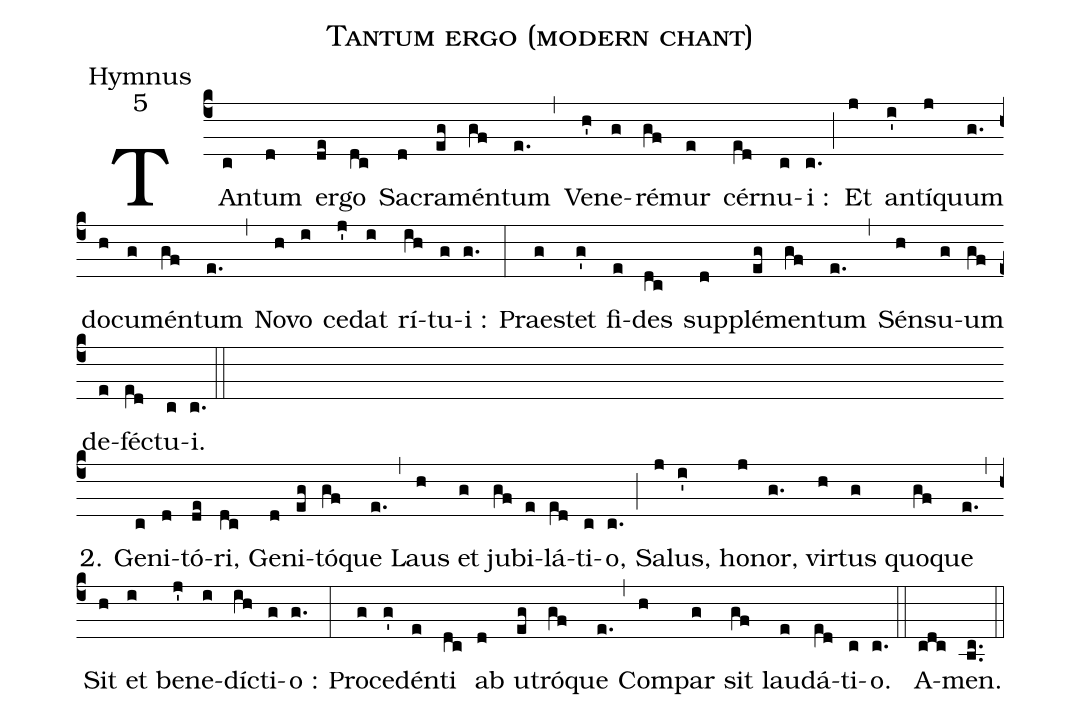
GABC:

name:Tantum ergo (modern chant);
office-part:Hymnus;
mode:5;
%%
(c4) TAn(c)tum(d) er(de)go(dc) Sa(d)cra(eg)mén(gf)tum(e.) (,)
Ve(h')ne(g)ré(gf)mur(e) cér(e[ll:1]d)nu(c)i :(c.) (;)
Et(j) an(i')tí(j)quum(g.) do(h)cu(g)mén(gf)tum(e.) (,)
No(h)vo(i) ce(j')dat(i) rí(ih)tu(g)i :(g.) (:)
Prae(g)stet(g') fi(e)des(dc) sup(d)plé(eg)men(gf)tum(e.) (,)
Sén(h)su(g)um(gf) de(e)fé(e[ll:1]d)ctu(c)i.(c.) (::) (Z-)

2. Ge(c)ni(d)tó(de)ri,(dc) Ge(d)ni(eg)tó(gf)que(e.) (,)
Laus(h) et(g) ju(gf)bi(e)lá(e[ll:1]d)ti(c)o,(c.) (;)
Sa(j)lus,(i') ho(j)nor,(g.) vir(h)tus(g) quo(gf)que(e.) (,)
Sit(h) et(i) be(j')ne(i)dí(ih)cti(g)o :(g.) (:)
Pro(g)ce(g')dén(e)ti(dc) ab(d) u(eg)tró(gf)que(e.) (,)
Com(h)par(g) sit(gf) lau(e)dá(e[ll:1]d)ti(c)o.(c.) (::)
A(cdc)men.(bc..) (::)
